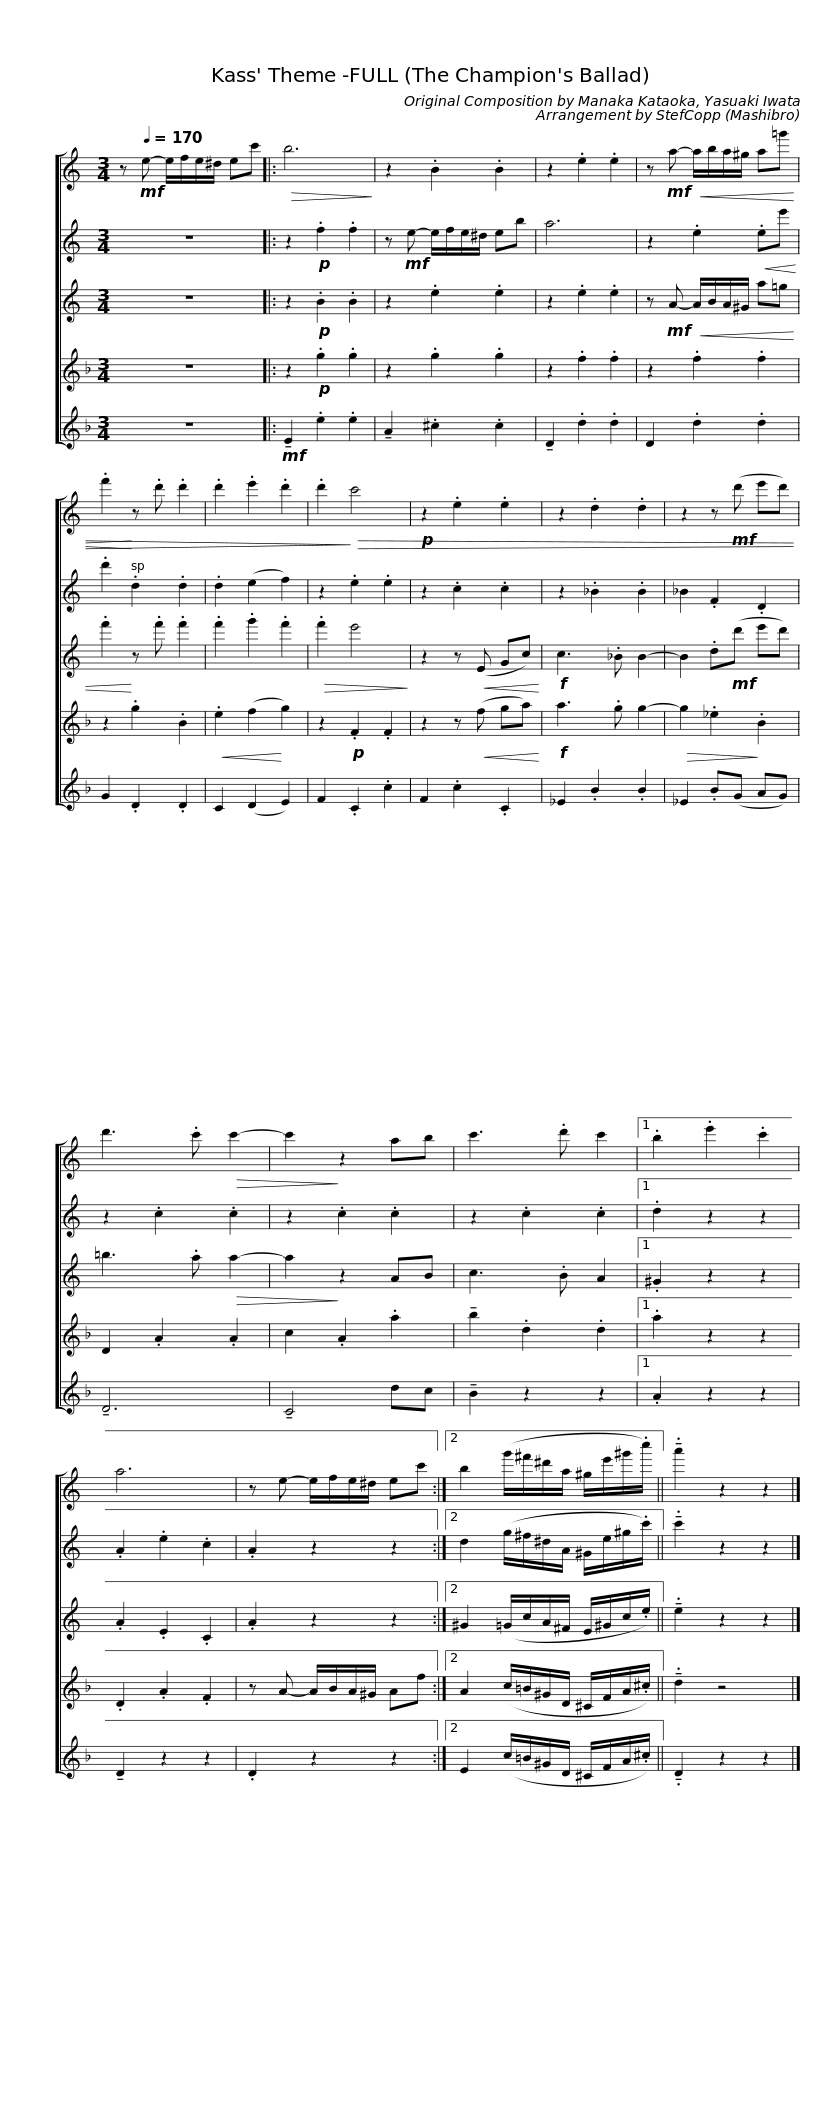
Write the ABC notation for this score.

X:1
%%score [ 1 2 3 4 5 ]
L:1/8
M:3/4
I:linebreak $
K:C
V:1 treble
V:2 treble
V:3 treble
V:4 treble transpose=-5
V:5 treble transpose=-5
V:1
 z!mf![Q:1/4=170] e- e/f/e/^d/ ec' |:!>(! b6!>)! | z2 .B2 .B2 | z2 .e2 .e2 | z!mf! a-!<(! a/b/a/^g/ a=g' |$ %5
 .f'2!<)! z .d' .d'2 | .d'2 .e'2 .d'2 | .d'2!>)!!>(! c'4 |!p! z2 .e2 .e2 | z2 .d2 .d2 | %10
 z2 z!mf! (d' e'd') | d'3 .c'!>(! c'2- | c'2!>)! z2 ab |$ c'3 .d' c'2 |1 .b2 .e'2 .c'2 | %15
 a6 | z e- e/f/e/^d/ ec' :|2 b2 (g'/^f'/^d'/a/ ^g/e'/^g'/.c''/) || !tenuto!.a'2 z2 z2 |] %19
V:2
 z6 |: z2!p! .f2 .f2 | z!mf! e- e/f/e/^d/ eb | a6 | z2 .e2!<(! .ee'!<)! |$ %5
 .d'2 .d2 .d2 | .d2 (e2 f2) | z2 .e2 .e2 | z2 .c2 .c2 | z2 ._B2 .B2 | %10
 _B2 .F2 .D2 | z2 .c2 .c2 | z2 .c2 .c2 |$ z2 .c2 .c2 |1 .d2 z2 z2 | %15
 .A2 .e2 .c2 | .A2 z2 z2 :|2 d2 (g/^f/^d/A/ ^G/e/^g/.c'/) || !tenuto!.c'2 z2 z2 |] %19
V:3
 z6 |: z2!p! .B2 .B2 | z2 .e2 .e2 | z2 .e2 .e2 | z!mf! A-!<(! A/B/A/^G/ a=g |$ %5
 .f'2!<)! z .f' .f'2 | .f'2 .g'2 .f'2 |!>(! .f'2 e'4!>)! | z2 z!<(! (E Gc)!<)! |!f! c3 ._B B2- | %10
 B2 .d!mf!(d' e'd') | =b3 .a!>(! a2- | a2!>)! z2 AB |$ c3 .B A2 |1 .^G2 z2 z2 | %15
 .A2 .E2 .C2 | .A2 z2 z2 :|2 ^G2 (=G/c/A/^F/ E/^G/c/.e/) || !tenuto!.e2 z2 z2 |] %19
V:4
[K:F] z6 |: z2!p! .g2 .g2 | z2 .g2 .g2 | z2 .f2 .f2 | z2 .f2 .f2 |$ %5
 z2 .g2 .B2 |!<(! .e2 (f2!<)! g2) | z2!p! .F2 .F2 | z2 z!<(! (f ga)!<)! |!f! a3 .g g2- | %10
!>(! g2 ._e2!>)! .B2 | D2 .A2 .A2 | c2 .A2 .a2 |$ !tenuto!b2 .d2 .d2 |1 .a2 z2 z2 | %15
 .D2 .A2 .F2 | z A- A/B/A/^G/ Af :|2 A2 (c/=B/^G/D/ ^C/F/A/.^c/) || !tenuto!.d2 z4 |] %19
V:5
[K:F] z6 |:!mf! !tenuto!E2 .e2 .e2 | !tenuto!A2 .^c2 .c2 | !tenuto!D2 .d2 .d2 | D2 .d2 .d2 |$ %5
 G2 .D2 .D2 | C2 (D2 E2) | F2 .C2 .c2 | F2 .c2 .C2 | _E2 .B2 .B2 | %10
 _E2 .B(G AG) | !tenuto!D6 | !tenuto!C4 dc |$ !tenuto!B2 z2 z2 |1 .A2 z2 z2 | %15
 !tenuto!D2 z2 z2 | .D2 z2 z2 :|2 E2 (c/=B/^G/D/ ^C/F/A/.^c/) || !tenuto!.D2 z2 z2 |] %19
